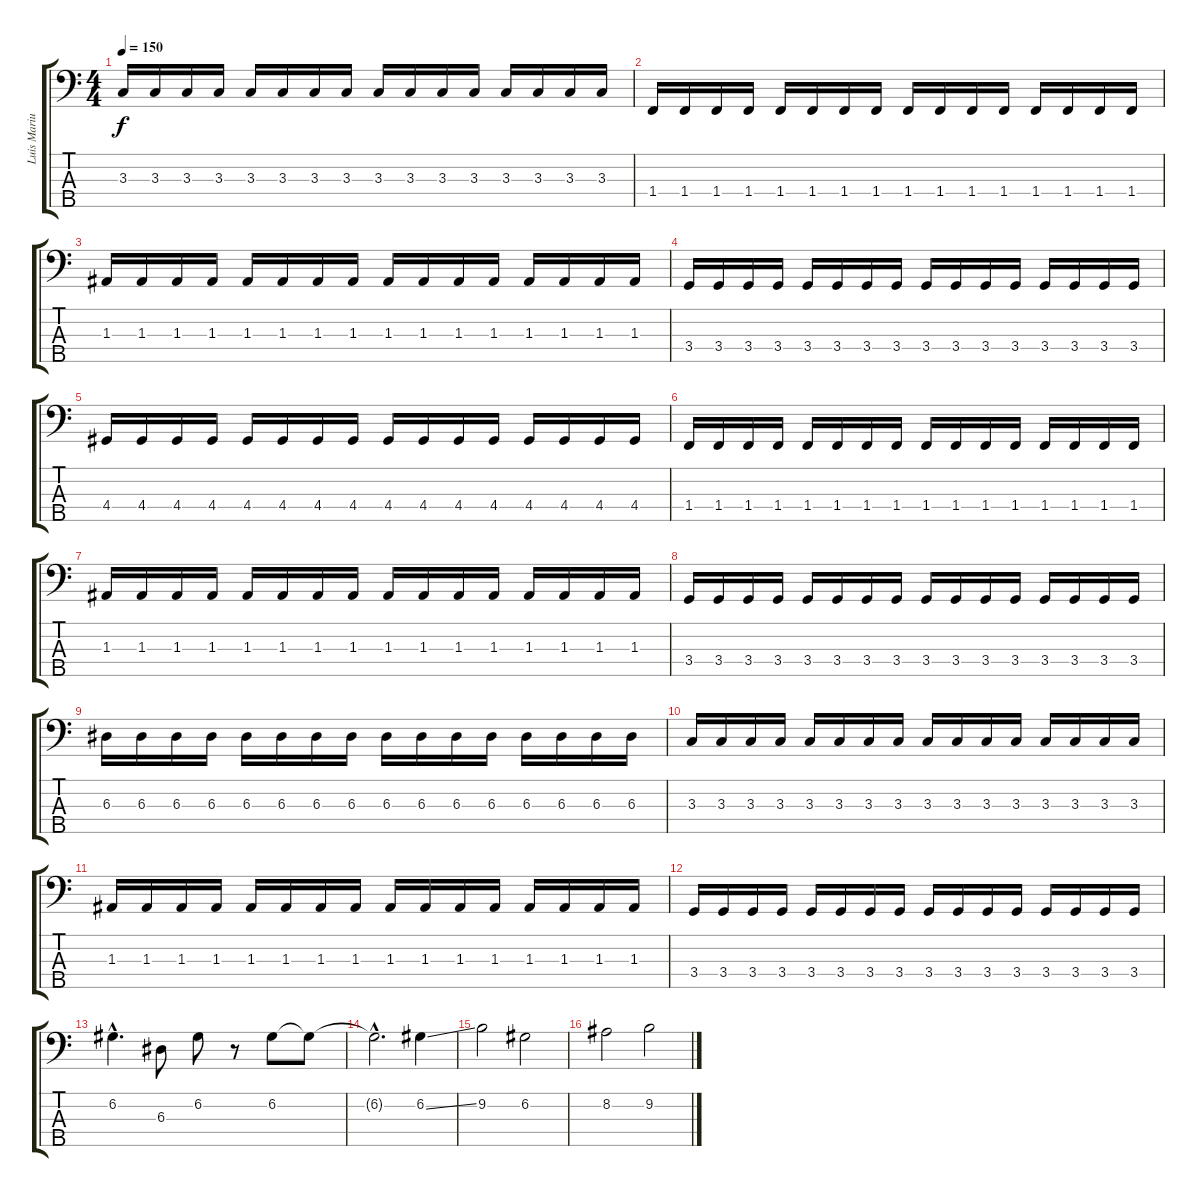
\track ("Luis Mariutti" "Luis Mariu") {instrument electricbassfinger}
\staff {score tabs}
\tuning (G2 D2 A1 E1 B0) {hide}
\ts (4 4)
\tempo 150
\clef f4
\ks c
3.3.16{dy f} 3.3.16 3.3.16 3.3.16 3.3.16 3.3.16 3.3.16 3.3.16 3.3.16 3.3.16 3.3.16 3.3.16 3.3.16 3.3.16 3.3.16 3.3.16 |
1.4.16 1.4.16 1.4.16 1.4.16 1.4.16 1.4.16 1.4.16 1.4.16 1.4.16 1.4.16 1.4.16 1.4.16 1.4.16 1.4.16 1.4.16 1.4.16 |
1.3.16 1.3.16 1.3.16 1.3.16 1.3.16 1.3.16 1.3.16 1.3.16 1.3.16 1.3.16 1.3.16 1.3.16 1.3.16 1.3.16 1.3.16 1.3.16 |
3.4.16 3.4.16 3.4.16 3.4.16 3.4.16 3.4.16 3.4.16 3.4.16 3.4.16 3.4.16 3.4.16 3.4.16 3.4.16 3.4.16 3.4.16 3.4.16 |
4.4.16 4.4.16 4.4.16 4.4.16 4.4.16 4.4.16 4.4.16 4.4.16 4.4.16 4.4.16 4.4.16 4.4.16 4.4.16 4.4.16 4.4.16 4.4.16 |
1.4.16 1.4.16 1.4.16 1.4.16 1.4.16 1.4.16 1.4.16 1.4.16 1.4.16 1.4.16 1.4.16 1.4.16 1.4.16 1.4.16 1.4.16 1.4.16 |
1.3.16 1.3.16 1.3.16 1.3.16 1.3.16 1.3.16 1.3.16 1.3.16 1.3.16 1.3.16 1.3.16 1.3.16 1.3.16 1.3.16 1.3.16 1.3.16 |
3.4.16 3.4.16 3.4.16 3.4.16 3.4.16 3.4.16 3.4.16 3.4.16 3.4.16 3.4.16 3.4.16 3.4.16 3.4.16 3.4.16 3.4.16 3.4.16 |
6.3.16 6.3.16 6.3.16 6.3.16 6.3.16 6.3.16 6.3.16 6.3.16 6.3.16 6.3.16 6.3.16 6.3.16 6.3.16 6.3.16 6.3.16 6.3.16 |
3.3.16 3.3.16 3.3.16 3.3.16 3.3.16 3.3.16 3.3.16 3.3.16 3.3.16 3.3.16 3.3.16 3.3.16 3.3.16 3.3.16 3.3.16 3.3.16 |
1.3.16 1.3.16 1.3.16 1.3.16 1.3.16 1.3.16 1.3.16 1.3.16 1.3.16 1.3.16 1.3.16 1.3.16 1.3.16 1.3.16 1.3.16 1.3.16 |
3.4.16 3.4.16 3.4.16 3.4.16 3.4.16 3.4.16 3.4.16 3.4.16 3.4.16 3.4.16 3.4.16 3.4.16 3.4.16 3.4.16 3.4.16 3.4.16 |
6.2{hac}.4{d} 6.3.8 6.2.8 r.8 6.2.8 6.2{t}.8 |
6.2{hac t}.2{d} 6.2{ss}.4 |
9.2.2 6.2.2 |
8.2.2 9.2.2
